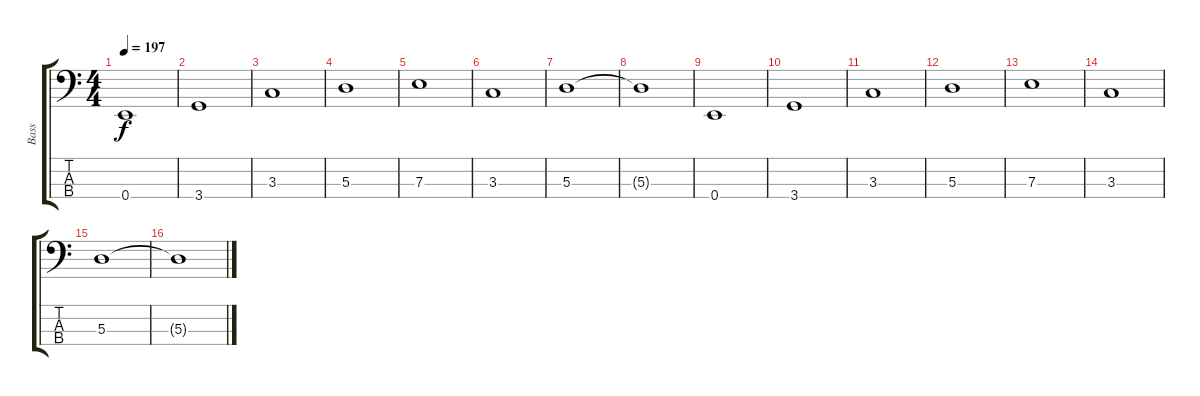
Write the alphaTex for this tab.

\track ("Bass" "Bass") {instrument electricbassfinger}
\staff {score tabs}
\tuning (G2 D2 A1 E1) {hide}
\ts (4 4)
\tempo 197
\clef f4
\ks c
0.4.1{dy f} |
3.4.1 |
3.3.1 |
5.3.1 |
7.3.1 |
3.3.1 |
5.3.1 |
5.3{t}.1 |
0.4.1 |
3.4.1 |
3.3.1 |
5.3.1 |
7.3.1 |
3.3.1 |
5.3.1 |
5.3{t}.1
